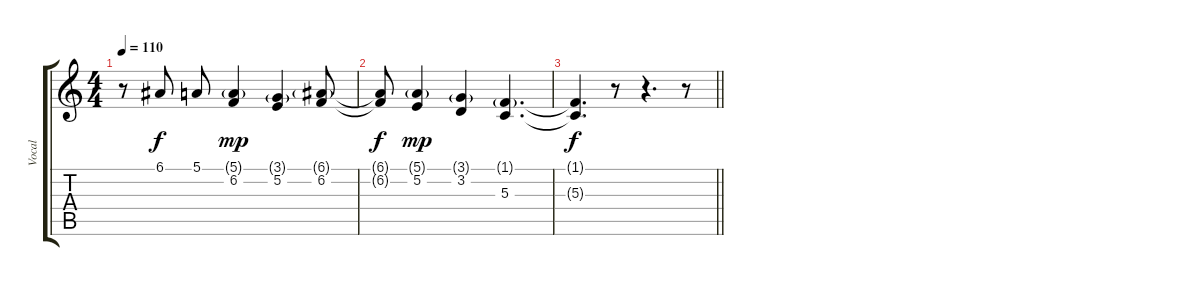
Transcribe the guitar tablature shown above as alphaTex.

\track ("Vocal" "Vocal") {instrument acousticgrandpiano}
\staff {score tabs}
\tuning (E4 B3 G3 D3 A2 E2) {hide}
\ts (4 4)
\tempo 110
\clef g2
\ks c
r.8{dy mp} 6.1.8{dy f} 5.1.8 (5.1{g} 6.2).4{dy mp} (3.1{g} 5.2).4 (6.1{g} 6.2).8 |
(6.1{t} 6.2{t}).8{dy f} (5.1{g} 5.2).4{dy mp} (3.1{g} 3.2).4 (1.1{g} 5.3).4{d} |
\barLineRight lightlight
(1.1{t} 5.3{t}).4{d dy f} r.8 r.4{d} r.8
